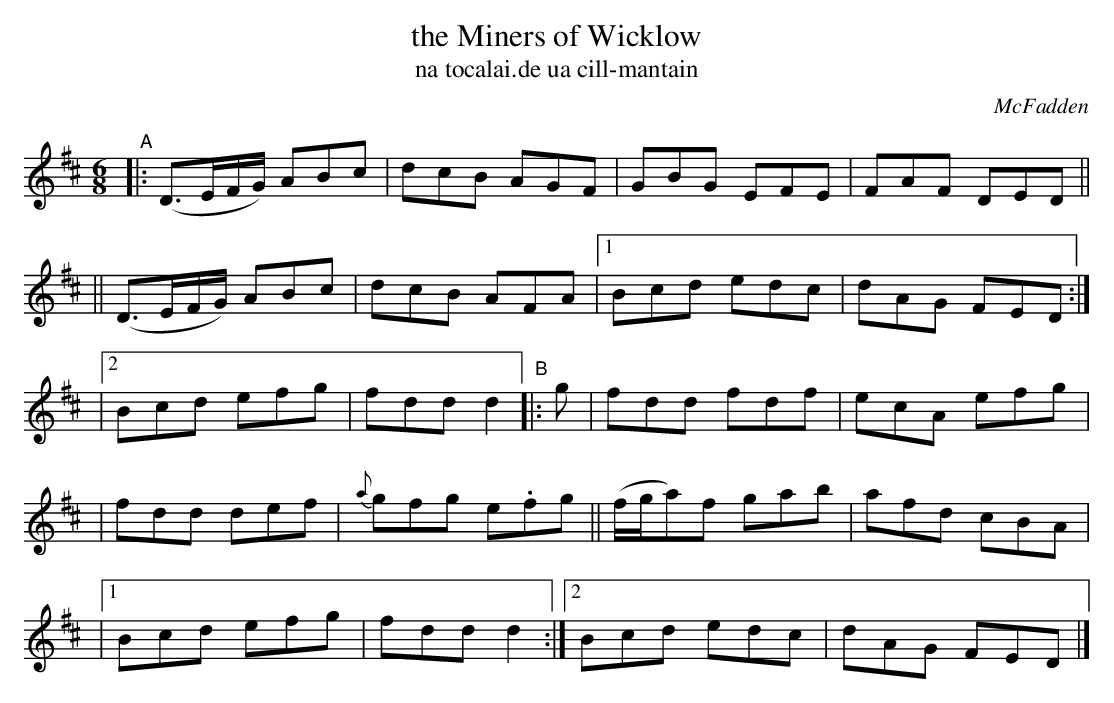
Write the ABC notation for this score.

X:1
T: the Miners of Wicklow
T: na tocalai\.de ua cill-mantain
O: McFadden
M: 6/8
K: D
"^A"\
|: (D3/E/F/G/) ABc | dcB AGF | GBG EFE | FAF DED ||
|| (D3/E/F/G/) ABc | dcB AFA |[1 Bcd edc | dAG FED :|
|[2 Bcd efg | fdd d2 "^B"|: g | fdd fdf | ecA efg |
|   fdd def | {a}gfg e.fg || (f/g/a)f gab | afd cBA |
|[1 Bcd efg | fdd d2 :|[2 Bcd edc | dAG FED |]
